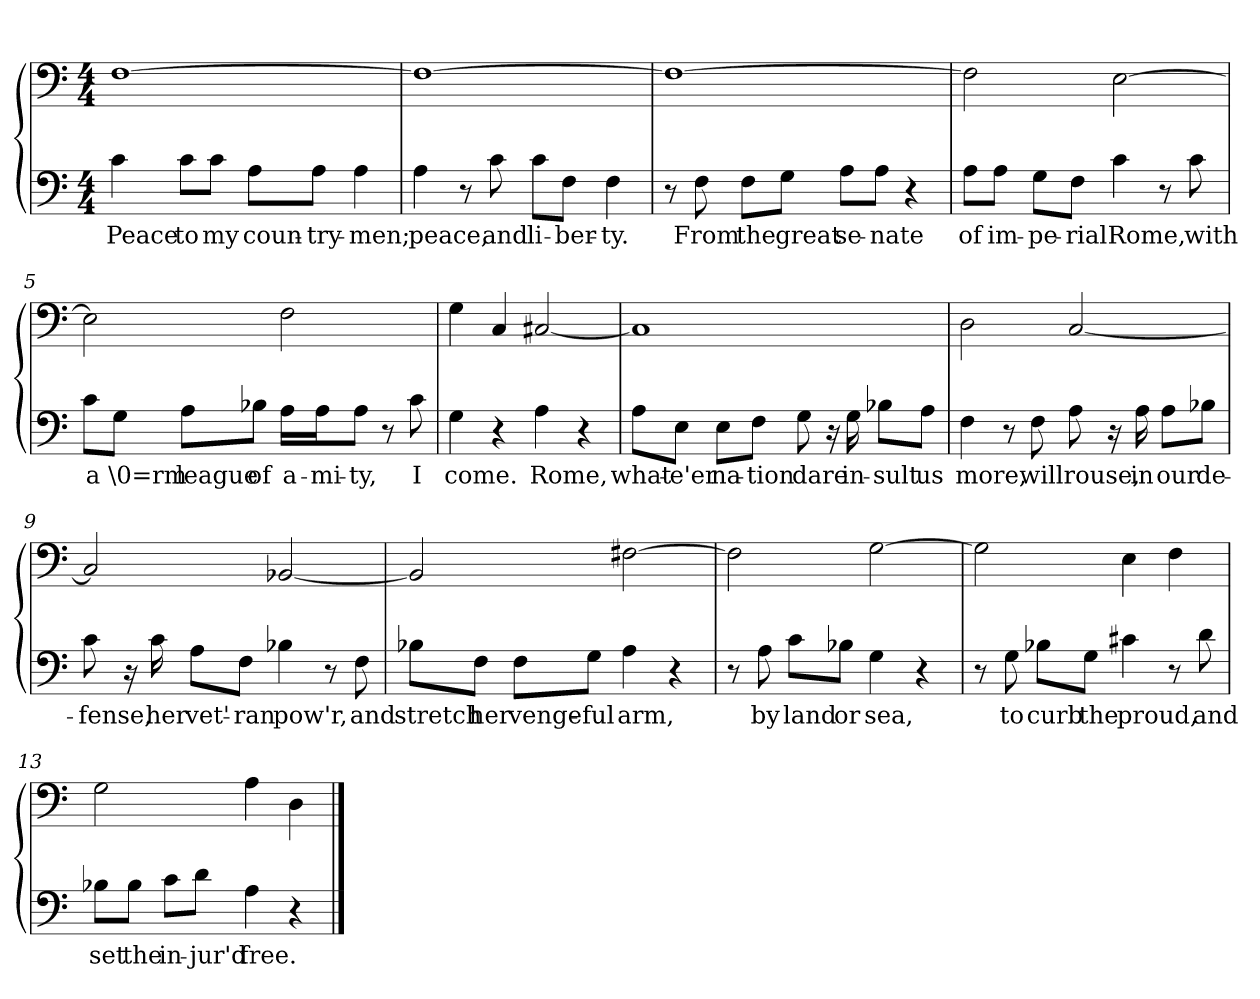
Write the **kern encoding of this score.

**kern	**text	**kern
*part1	*part1	*part1
*staff2	*staff2	*staff1
*clefF4	*	*clefF4
*k[]	*	*k[]
*C:	*	*C:
*M4/4	*	*M4/4
=1	=1	=1
4c\	Peace	[1F\
8c\L	to	.
8c\J	my	.
8A\L	coun-	.
8A\J	-try-	.
4A\	-men;	.
=2	=2	=2
4A\	peace,	1F\_
8r	.	.
8c\	and	.
8c\L	li-	.
8F\J	-ber-	.
4F\	-ty.	.
=3	=3	=3
8r	.	1F\_
8F\	From	.
8F\L	the	.
8G\J	great	.
8A\L	se-	.
8A\J	-nate	.
4r	.	.
=4	=4	=4
8A\L	of	2F\]
8A\J	im-	.
8G\L	-pe-	.
8F\J	-rial	.
4c\	Rome,	[2E\
8r	.	.
8c\	with	.
=5	=5	=5
8c\L	a	2E\]
8G\J	\0=rm	.
8A\L	league	.
8B-X\J	of	.
16A\LL	a-	2F\
16A\J	-mi-	.
8A\J	-ty,	.
8r	.	.
8c\	I	.
=6	=6	=6
4G\	come.	4G\
4r	.	4C/
4A\	Rome,	[2C#X/
4r	.	.
=7	=7	=7
8A\L	what-	1C#/]
8E\J	-e'er	.
8E\L	na-	.
8F\J	-tion	.
8G\	dare	.
16r	.	.
16G\	in-	.
8B-X\L	-sult	.
8A\J	us	.
=8	=8	=8
4F\	more,	2D\
8r	.	.
8F\	will	.
8A\	rouse,	[2C/
16r	.	.
16A\	in	.
8A\L	our	.
8B-X\J	de-	.
=9	=9	=9
8c\	-fense,	2C/]
16r	.	.
16c\	her	.
8A\L	vet'-	.
8F\J	-ran	.
4B-X\	pow'r,	[2BB-X/
8r	.	.
8F\	and	.
=10	=10	=10
8B-X\L	stretch	2BB-/]
8F\J	her	.
8F\L	venge-	.
8G\J	-ful	.
4A\	arm,	[2F#X\
4r	.	.
=11	=11	=11
8r	.	2F#\]
8A\	by	.
8c\L	land	.
8B-X\J	or	.
4G\	sea,	[2G\
4r	.	.
=12	=12	=12
8r	.	2G\]
8G\	to	.
8B-X\L	curb	.
8G\J	the	.
4c#X\	proud,	4E\
8r	.	4F\
8d\	and	.
=13	=13	=13
8B-X\L	set	2G\
8B-\J	the	.
8c\L	in-	.
8d\J	-jur'd	.
4A\	free.	4A\
4r	.	4D\
==	==	==
*-	*-	*-
